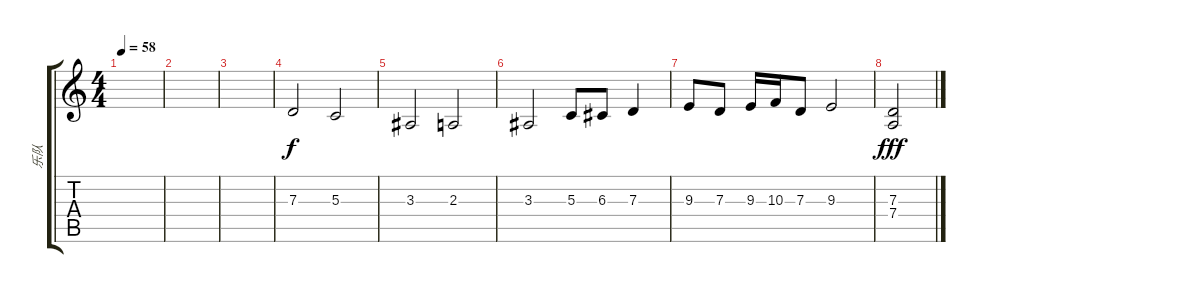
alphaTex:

\track ("乐队" "乐队") {instrument synthstrings1}
\staff {score tabs}
\tuning (E4 B3 G3 D3 A2 E2) {hide}
\ts (4 4)
\tempo 58
\clef g2
\ks c
|
|
|
7.3.2 5.3.2 |
3.3.2 2.3.2 |
3.3.2 5.3.8 6.3.8 7.3.4 |
9.3.8{dy f} 7.3.8 9.3.16 10.3.16 7.3.8 9.3.2 |
(7.3 7.4).2{dy fff}
